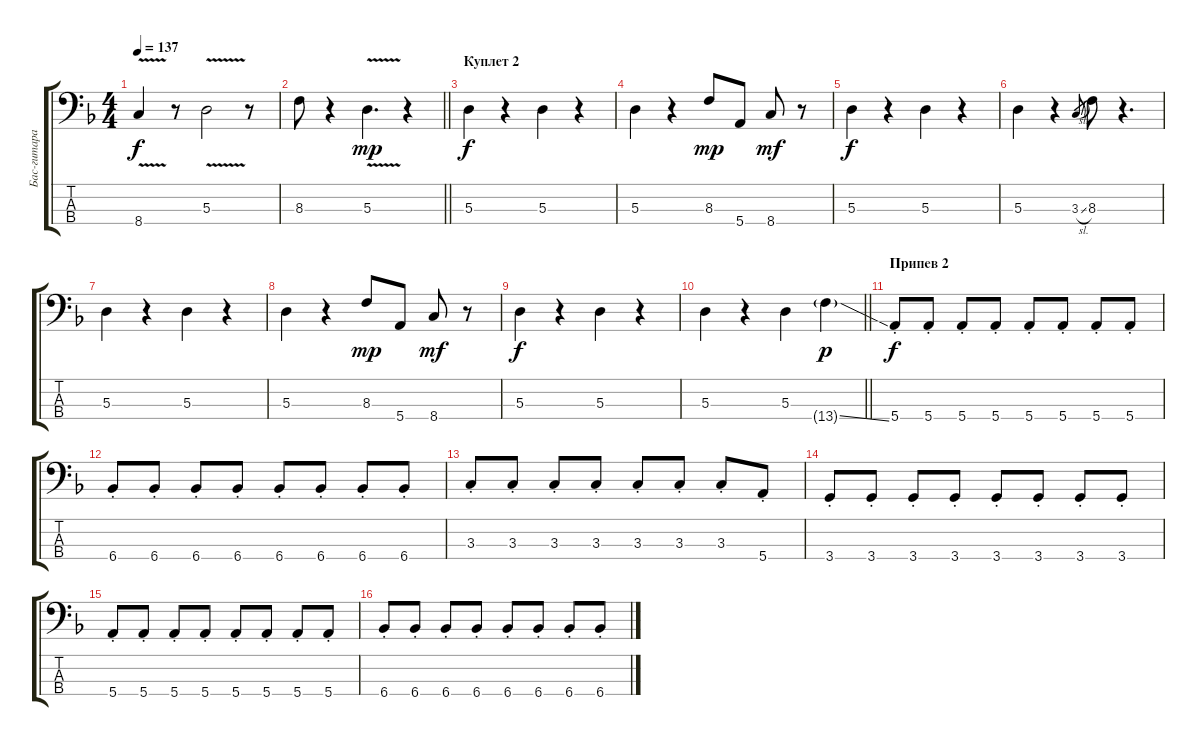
\track ("Бас-гитара" "Бас-гитара") {instrument electricbassfinger}
\staff {score tabs}
\tuning (G2 D2 A1 E1) {hide}
\ts (4 4)
\tempo 137
\clef f4
\ks dminor
8.4{v}.4{dy f} r.8 5.3{v}.2 r.8 |
\barLineRight lightlight
8.3.8 r.4 5.3{v}.4{d dy mp} r.4 |
\section ("" "Куплет 2")
5.3.4{dy f instrument electricbassfinger} r.4 5.3.4 r.4 |
5.3.4 r.4 8.3.8{dy mp} 5.4.8 8.4.8{dy mf} r.8 |
5.3.4{dy f} r.4 5.3.4 r.4 |
5.3.4 r.4 3.3{sl}.8{gr} 8.3.8 r.4{d} |
5.3.4 r.4 5.3.4 r.4 |
5.3.4 r.4 8.3.8{dy mp} 5.4.8 8.4.8{dy mf} r.8 |
5.3.4{dy f} r.4 5.3.4 r.4 |
\barLineRight lightlight
5.3.4 r.4 5.3.4 13.4{ss g}.4{dy p} |
\section ("" "Припев 2")
5.4{st}.8{dy f} 5.4{st}.8 5.4{st}.8 5.4{st}.8 5.4{st}.8 5.4{st}.8 5.4{st}.8 5.4{st}.8 |
6.4{st}.8 6.4{st}.8 6.4{st}.8 6.4{st}.8 6.4{st}.8 6.4{st}.8 6.4{st}.8 6.4{st}.8 |
3.3{st}.8 3.3{st}.8 3.3{st}.8 3.3{st}.8 3.3{st}.8 3.3{st}.8 3.3{st}.8 5.4{st}.8 |
3.4{st}.8 3.4{st}.8 3.4{st}.8 3.4{st}.8 3.4{st}.8 3.4{st}.8 3.4{st}.8 3.4{st}.8 |
5.4{st}.8 5.4{st}.8 5.4{st}.8 5.4{st}.8 5.4{st}.8 5.4{st}.8 5.4{st}.8 5.4{st}.8 |
6.4{st}.8 6.4{st}.8 6.4{st}.8 6.4{st}.8 6.4{st}.8 6.4{st}.8 6.4{st}.8 6.4{st}.8
